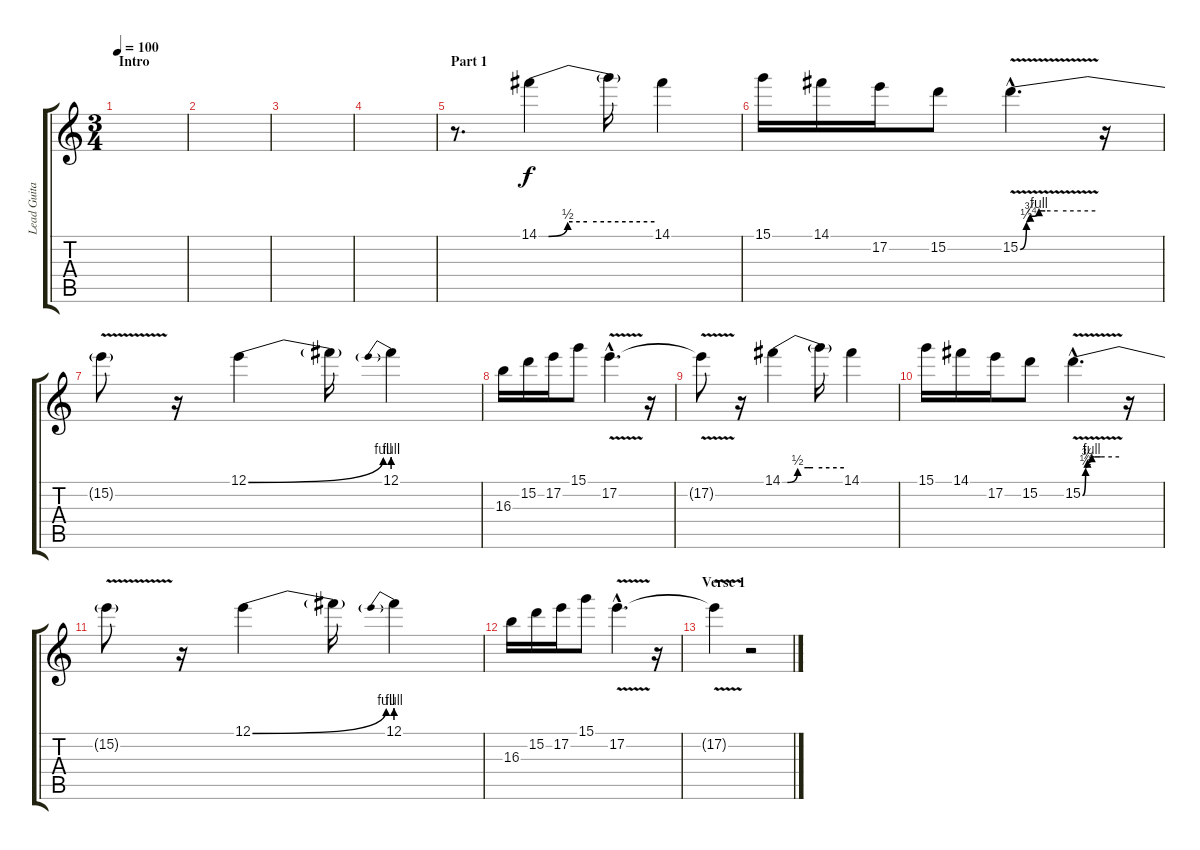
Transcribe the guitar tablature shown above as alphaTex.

\track ("Lead Guitar" "Lead Guita") {instrument overdrivenguitar}
\staff {score tabs}
\tuning (E4 B3 G3 D3 A2 E2) {hide}
\ts (3 4)
\section ("" "Intro")
\tempo 100
\clef g2
\ks c
|
|
|
|
\section ("" "Part 1")
r.8{d} 14.1{be (custom 0 0 5 0 15 2 25 2 30 2 60 2)}.4 14.1{t}.16 14.1.4 |
15.1.16 14.1.16 17.2.16 15.2.8 15.2{be (custom 0 0 5 2 8 3 15 4 20 4 30 4 60 4) v hac}.4{d} r.16 |
15.2{t}.8 r.16 12.1{be (bend 0 0 60 4)}.4 12.1{t}.16 12.1{be (prebend 0 4 60 4)}.4 |
16.3.16 15.2.16 17.2.16 15.1.8 17.2{v hac}.4{d} r.16 |
17.2{t}.8 r.16 14.1{be (custom 0 0 5 0 15 2 25 2 30 2 60 2)}.4 14.1{t}.16 14.1.4 |
15.1.16 14.1.16 17.2.16 15.2.8 15.2{be (custom 0 0 5 2 8 3 15 4 20 4 30 4 60 4) v hac}.4{d} r.16 |
15.2{t}.8 r.16 12.1{be (bend 0 0 60 4)}.4 12.1{t}.16 12.1{be (prebend 0 4 60 4)}.4 |
16.3.16 15.2.16 17.2.16 15.1.8 17.2{v hac}.4{d} r.16 |
\section ("" "Verse 1")
17.2{t}.4 r.2
